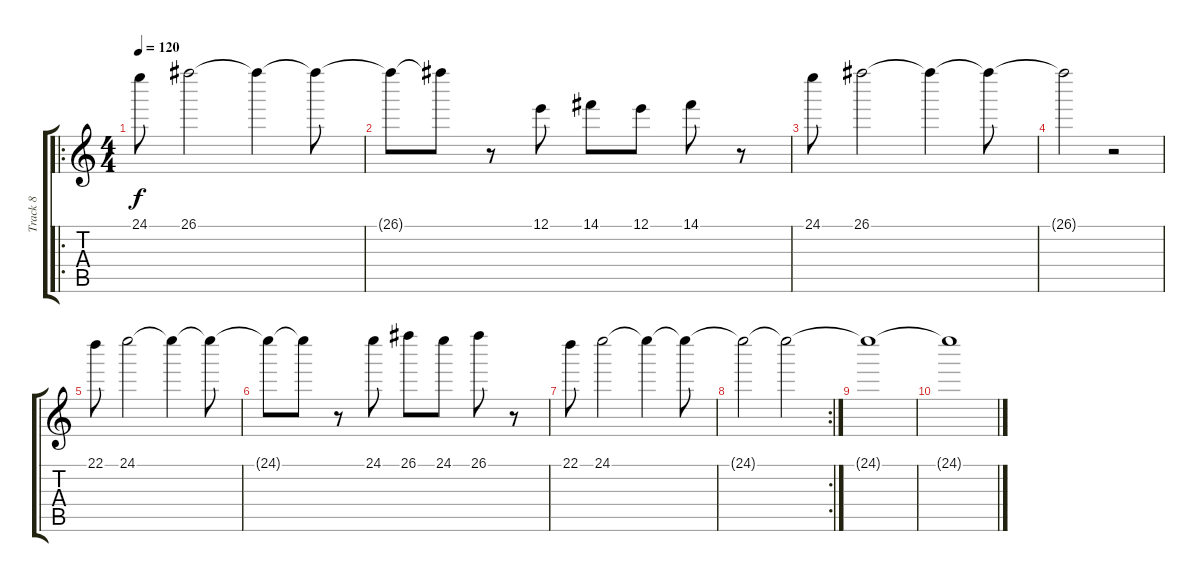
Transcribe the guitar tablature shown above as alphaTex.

\track ("Track 8" "Track 8") {instrument overdrivenguitar}
\staff {score tabs}
\tuning (E4 B3 G3 D3 A2 E2) {hide}
\ro
\ts (4 4)
\tempo 120
\clef g2
\ks c
24.1.8{dy f} 26.1.2 26.1{t}.4 26.1{t}.8 |
26.1{t}.8 26.1{t}.8 r.8 12.1.8 14.1.8 12.1.8 14.1.8 r.8 |
24.1.8 26.1.2 26.1{t}.4 26.1{t}.8 |
26.1{t}.2 r.2 |
22.1.8 24.1.2 24.1{t}.4 24.1{t}.8 |
24.1{t}.8 24.1{t}.8 r.8 24.1.8 26.1.8 24.1.8 26.1.8 r.8 |
22.1.8 24.1.2 24.1{t}.4 24.1{t}.8 |
\rc 2
24.1{t}.2 24.1{t}.2 |
24.1{t}.1 |
24.1{t}.1
